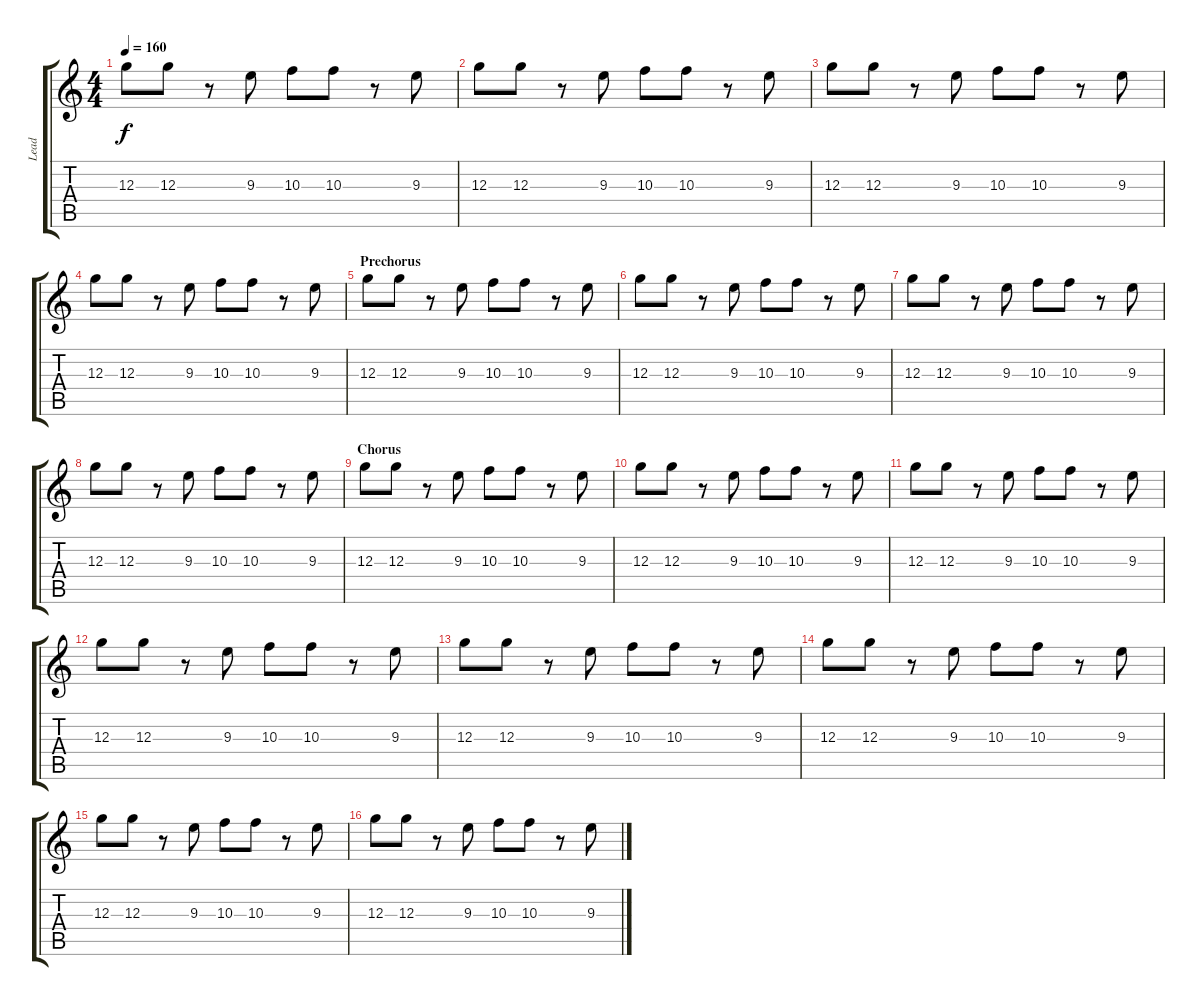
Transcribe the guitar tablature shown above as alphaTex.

\track ("Lead" "Lead") {instrument overdrivenguitar}
\staff {score tabs}
\tuning (E4 B3 G3 D3 A2 E2) {hide}
\ts (4 4)
\tempo 160
\clef g2
\ks c
12.3.8{dy f} 12.3.8 r.8 9.3.8 10.3.8 10.3.8 r.8 9.3.8 |
12.3.8 12.3.8 r.8 9.3.8 10.3.8 10.3.8 r.8 9.3.8 |
12.3.8 12.3.8 r.8 9.3.8 10.3.8 10.3.8 r.8 9.3.8 |
12.3.8 12.3.8 r.8 9.3.8 10.3.8 10.3.8 r.8 9.3.8 |
\section ("" "Prechorus")
12.3.8 12.3.8 r.8 9.3.8 10.3.8 10.3.8 r.8 9.3.8 |
12.3.8 12.3.8 r.8 9.3.8 10.3.8 10.3.8 r.8 9.3.8 |
12.3.8 12.3.8 r.8 9.3.8 10.3.8 10.3.8 r.8 9.3.8 |
12.3.8 12.3.8 r.8 9.3.8 10.3.8 10.3.8 r.8 9.3.8 |
\section ("" "Chorus")
12.3.8 12.3.8 r.8 9.3.8 10.3.8 10.3.8 r.8 9.3.8 |
12.3.8 12.3.8 r.8 9.3.8 10.3.8 10.3.8 r.8 9.3.8 |
12.3.8 12.3.8 r.8 9.3.8 10.3.8 10.3.8 r.8 9.3.8 |
12.3.8 12.3.8 r.8 9.3.8 10.3.8 10.3.8 r.8 9.3.8 |
12.3.8 12.3.8 r.8 9.3.8 10.3.8 10.3.8 r.8 9.3.8 |
12.3.8 12.3.8 r.8 9.3.8 10.3.8 10.3.8 r.8 9.3.8 |
12.3.8 12.3.8 r.8 9.3.8 10.3.8 10.3.8 r.8 9.3.8 |
12.3.8 12.3.8 r.8 9.3.8 10.3.8 10.3.8 r.8 9.3.8
